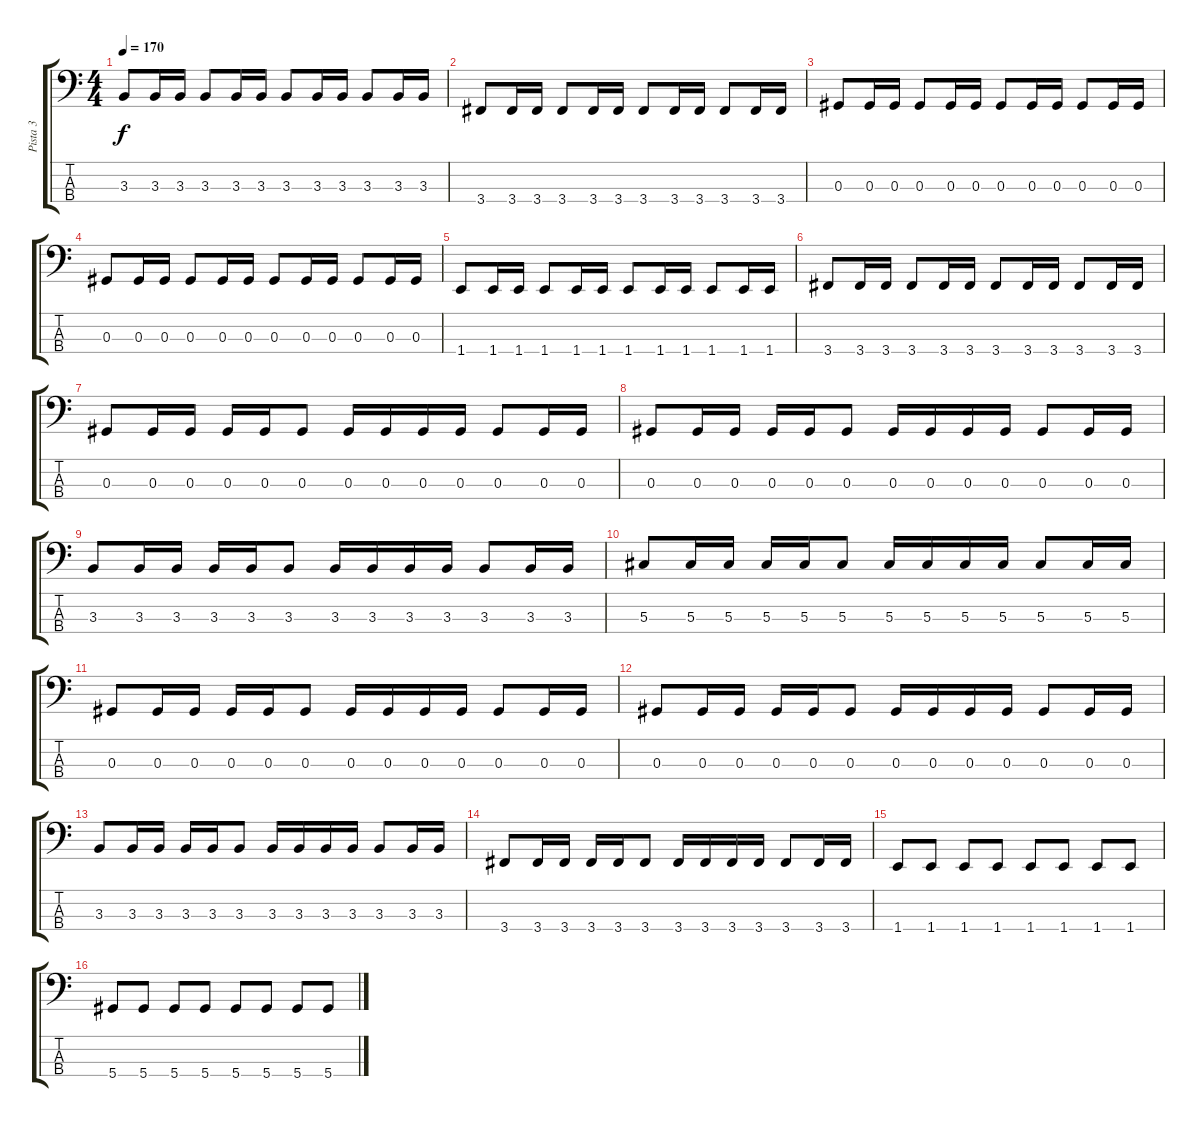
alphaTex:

\track ("Pista 3" "Pista 3") {instrument electricbassfinger}
\staff {score tabs}
\tuning (Gb2 Db2 Ab1 Eb1) {hide}
\ts (4 4)
\tempo 170
\clef f4
\ks c
3.3.8{dy f} 3.3.16 3.3.16 3.3.8 3.3.16 3.3.16 3.3.8 3.3.16 3.3.16 3.3.8 3.3.16 3.3.16 |
3.4.8 3.4.16 3.4.16 3.4.8 3.4.16 3.4.16 3.4.8 3.4.16 3.4.16 3.4.8 3.4.16 3.4.16 |
0.3.8 0.3.16 0.3.16 0.3.8 0.3.16 0.3.16 0.3.8 0.3.16 0.3.16 0.3.8 0.3.16 0.3.16 |
0.3.8 0.3.16 0.3.16 0.3.8 0.3.16 0.3.16 0.3.8 0.3.16 0.3.16 0.3.8 0.3.16 0.3.16 |
1.4.8 1.4.16 1.4.16 1.4.8 1.4.16 1.4.16 1.4.8 1.4.16 1.4.16 1.4.8 1.4.16 1.4.16 |
3.4.8 3.4.16 3.4.16 3.4.8 3.4.16 3.4.16 3.4.8 3.4.16 3.4.16 3.4.8 3.4.16 3.4.16 |
0.3.8 0.3.16 0.3.16 0.3.16 0.3.16 0.3.8 0.3.16 0.3.16 0.3.16 0.3.16 0.3.8 0.3.16 0.3.16 |
0.3.8 0.3.16 0.3.16 0.3.16 0.3.16 0.3.8 0.3.16 0.3.16 0.3.16 0.3.16 0.3.8 0.3.16 0.3.16 |
3.3.8 3.3.16 3.3.16 3.3.16 3.3.16 3.3.8 3.3.16 3.3.16 3.3.16 3.3.16 3.3.8 3.3.16 3.3.16 |
5.3.8 5.3.16 5.3.16 5.3.16 5.3.16 5.3.8 5.3.16 5.3.16 5.3.16 5.3.16 5.3.8 5.3.16 5.3.16 |
0.3.8 0.3.16 0.3.16 0.3.16 0.3.16 0.3.8 0.3.16 0.3.16 0.3.16 0.3.16 0.3.8 0.3.16 0.3.16 |
0.3.8 0.3.16 0.3.16 0.3.16 0.3.16 0.3.8 0.3.16 0.3.16 0.3.16 0.3.16 0.3.8 0.3.16 0.3.16 |
3.3.8 3.3.16 3.3.16 3.3.16 3.3.16 3.3.8 3.3.16 3.3.16 3.3.16 3.3.16 3.3.8 3.3.16 3.3.16 |
3.4.8 3.4.16 3.4.16 3.4.16 3.4.16 3.4.8 3.4.16 3.4.16 3.4.16 3.4.16 3.4.8 3.4.16 3.4.16 |
1.4.8 1.4.8 1.4.8 1.4.8 1.4.8 1.4.8 1.4.8 1.4.8 |
5.4.8 5.4.8 5.4.8 5.4.8 5.4.8 5.4.8 5.4.8 5.4.8
